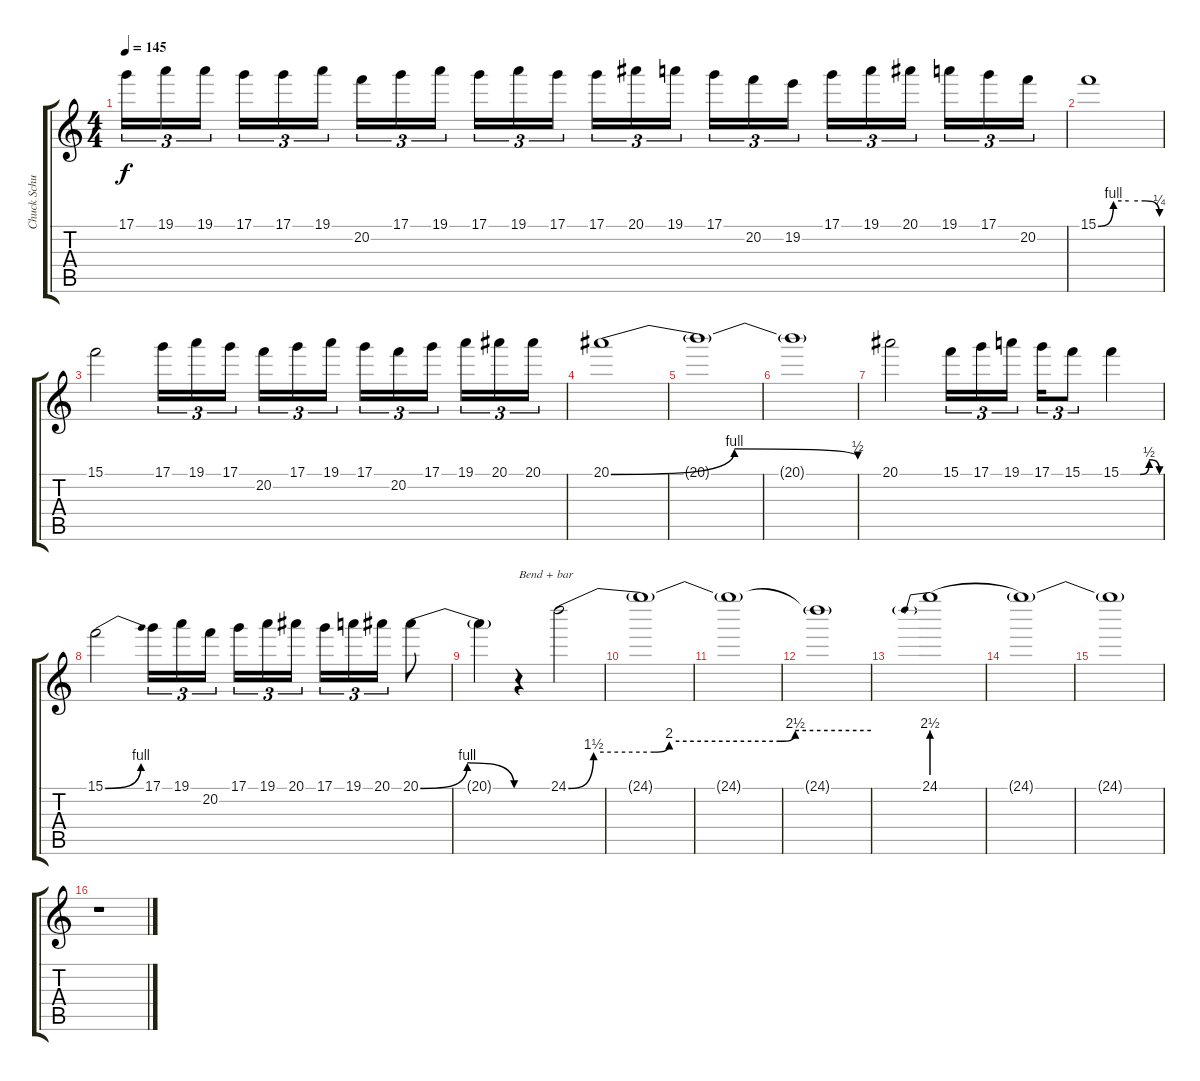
\track ("Chuck Schuldiner" "Chuck Schu") {instrument distortionguitar}
\staff {score tabs}
\tuning (D4 A3 F3 C3 G2 D2) {hide}
\ts (4 4)
\tempo 145
\clef g2
\ks c
17.1.16{tu (3 2) dy f} 19.1.16{tu (3 2)} 19.1.16{tu (3 2)} 17.1.16{tu (3 2)} 17.1.16{tu (3 2)} 19.1.16{tu (3 2)} 20.2.16{tu (3 2)} 17.1.16{tu (3 2)} 19.1.16{tu (3 2)} 17.1.16{tu (3 2)} 19.1.16{tu (3 2)} 17.1.16{tu (3 2)} 17.1.16{tu (3 2)} 20.1.16{tu (3 2)} 19.1.16{tu (3 2)} 17.1.16{tu (3 2)} 20.2.16{tu (3 2)} 19.2.16{tu (3 2)} 17.1.16{tu (3 2)} 19.1.16{tu (3 2)} 20.1.16{tu (3 2)} 19.1.16{tu (3 2)} 17.1.16{tu (3 2)} 20.2.16{tu (3 2)} |
15.1{be (custom 0 0 15 4 30 4 46 4 60 1)}.1 |
15.1.2 17.1.16{tu (3 2)} 19.1.16{tu (3 2)} 17.1.16{tu (3 2)} 20.2.16{tu (3 2)} 17.1.16{tu (3 2)} 19.1.16{tu (3 2)} 17.1.16{tu (3 2)} 20.2.16{tu (3 2)} 17.1.16{tu (3 2)} 19.1.16{tu (3 2)} 20.1.16{tu (3 2)} 20.1.16{tu (3 2)} |
20.1{be (bendrelease 0 0 16 4 55 4 60 2)}.1 |
20.1{t}.1 |
20.1{t}.1 |
20.1.2 15.1.16{tu (3 2)} 17.1.16{tu (3 2)} 19.1.16{tu (3 2)} 17.1.16{tu (3 2)} 15.1.8{tu (3 2)} 15.1{be (custom 0 0 30 0 44 2 60 0)}.4 |
15.1{be (bend 0 0 60 4)}.2{volume 10} 17.1.16{tu (3 2)} 19.1.16{tu (3 2)} 20.2.16{tu (3 2)} 17.1.16{tu (3 2)} 19.1.16{tu (3 2)} 20.1.16{tu (3 2)} 17.1.16{tu (3 2)} 19.1.16{tu (3 2)} 20.1.16{tu (3 2)} 20.1{be (bendrelease 0 0 20 4 49 4 60 0)}.8 |
20.1{t}.4 r.4{txt "Bend + bar"} 24.1{be (custom 0 0 5 6 17 6 20 8 42 8 45 10 60 10)}.2 |
24.1{t}.1{volume 6} |
24.1{t}.1 |
24.1{t}.1{volume 3} |
24.1{be (prebend 0 10 60 10)}.1 |
24.1{t}.1{volume 0} |
24.1{t}.1 |
r.1
